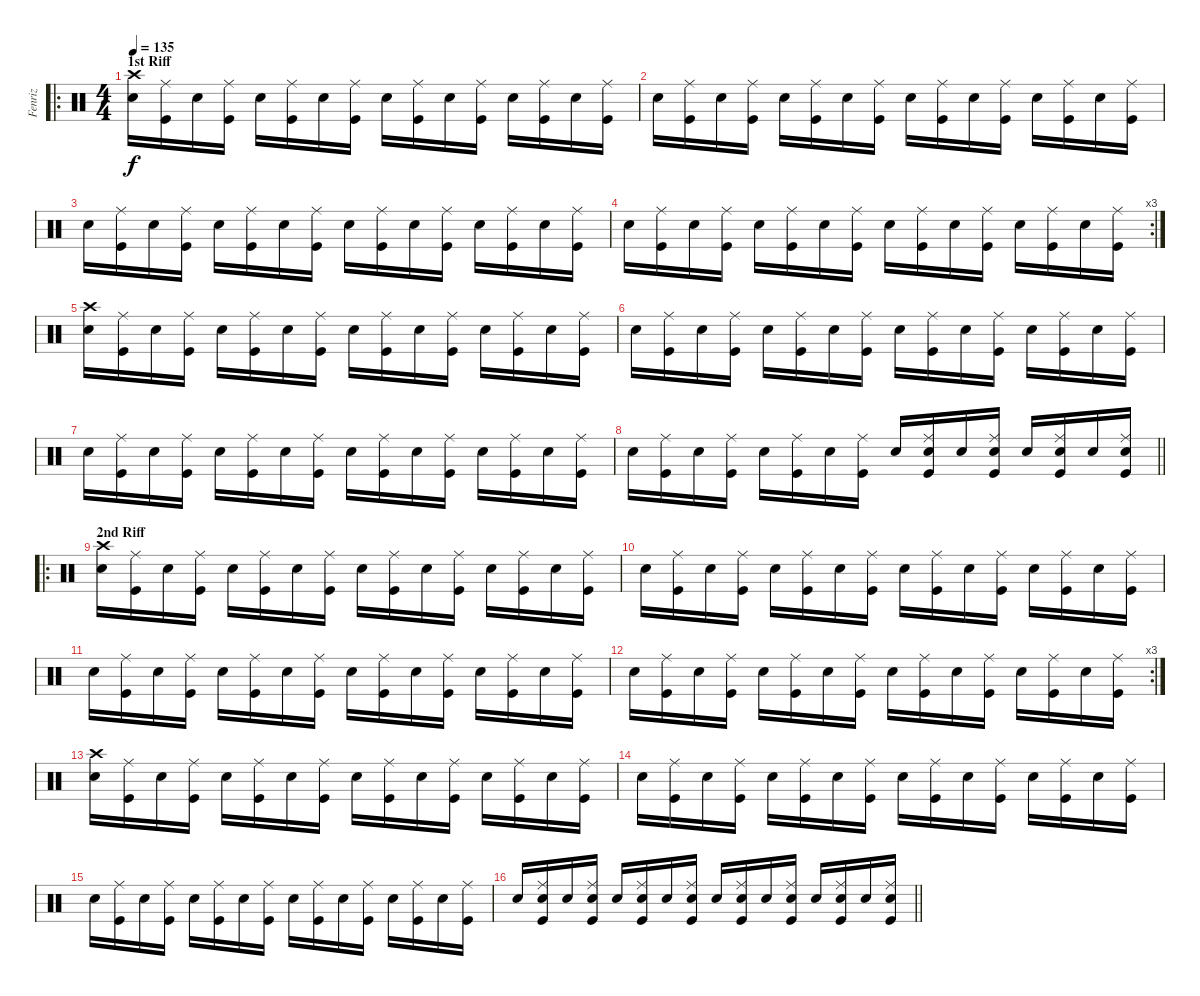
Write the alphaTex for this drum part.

\track ("Fenriz" "Fenriz") {instrument percussion}
\staff {score}
\articulation defaults
\ro
\ts (4 4)
\section ("" "1st Riff")
\tempo 135
\clef neutral
\ks c
("Crash high (hit)" "Snare (hit) 2").16{dy f} ("Ride (middle)" "Kick (hit)").16 "Snare (hit) 2".16 ("Ride (middle)" "Kick (hit)").16 "Snare (hit) 2".16 ("Ride (middle)" "Kick (hit)").16 "Snare (hit) 2".16 ("Ride (middle)" "Kick (hit)").16 "Snare (hit) 2".16 ("Ride (middle)" "Kick (hit)").16 "Snare (hit) 2".16 ("Ride (middle)" "Kick (hit)").16 "Snare (hit) 2".16 ("Ride (middle)" "Kick (hit)").16 "Snare (hit) 2".16 ("Ride (middle)" "Kick (hit)").16 |
"Snare (hit) 2".16 ("Ride (middle)" "Kick (hit)").16 "Snare (hit) 2".16 ("Ride (middle)" "Kick (hit)").16 "Snare (hit) 2".16 ("Ride (middle)" "Kick (hit)").16 "Snare (hit) 2".16 ("Ride (middle)" "Kick (hit)").16 "Snare (hit) 2".16 ("Ride (middle)" "Kick (hit)").16 "Snare (hit) 2".16 ("Ride (middle)" "Kick (hit)").16 "Snare (hit) 2".16 ("Ride (middle)" "Kick (hit)").16 "Snare (hit) 2".16 ("Ride (middle)" "Kick (hit)").16 |
"Snare (hit) 2".16 ("Ride (middle)" "Kick (hit)").16 "Snare (hit) 2".16 ("Ride (middle)" "Kick (hit)").16 "Snare (hit) 2".16 ("Ride (middle)" "Kick (hit)").16 "Snare (hit) 2".16 ("Ride (middle)" "Kick (hit)").16 "Snare (hit) 2".16 ("Ride (middle)" "Kick (hit)").16 "Snare (hit) 2".16 ("Ride (middle)" "Kick (hit)").16 "Snare (hit) 2".16 ("Ride (middle)" "Kick (hit)").16 "Snare (hit) 2".16 ("Ride (middle)" "Kick (hit)").16 |
\rc 3 "Snare (hit) 2".16
("Ride (middle)" "Kick (hit)").16 "Snare (hit) 2".16 ("Ride (middle)" "Kick (hit)").16 "Snare (hit) 2".16 ("Ride (middle)" "Kick (hit)").16 "Snare (hit) 2".16 ("Ride (middle)" "Kick (hit)").16 "Snare (hit) 2".16 ("Ride (middle)" "Kick (hit)").16 "Snare (hit) 2".16 ("Ride (middle)" "Kick (hit)").16 "Snare (hit) 2".16 ("Ride (middle)" "Kick (hit)").16 "Snare (hit) 2".16 ("Ride (middle)" "Kick (hit)").16 |
("Crash high (hit)" "Snare (hit) 2").16 ("Ride (middle)" "Kick (hit)").16 "Snare (hit) 2".16 ("Ride (middle)" "Kick (hit)").16 "Snare (hit) 2".16 ("Ride (middle)" "Kick (hit)").16 "Snare (hit) 2".16 ("Ride (middle)" "Kick (hit)").16 "Snare (hit) 2".16 ("Ride (middle)" "Kick (hit)").16 "Snare (hit) 2".16 ("Ride (middle)" "Kick (hit)").16 "Snare (hit) 2".16 ("Ride (middle)" "Kick (hit)").16 "Snare (hit) 2".16 ("Ride (middle)" "Kick (hit)").16 |
"Snare (hit) 2".16 ("Ride (middle)" "Kick (hit)").16 "Snare (hit) 2".16 ("Ride (middle)" "Kick (hit)").16 "Snare (hit) 2".16 ("Ride (middle)" "Kick (hit)").16 "Snare (hit) 2".16 ("Ride (middle)" "Kick (hit)").16 "Snare (hit) 2".16 ("Ride (middle)" "Kick (hit)").16 "Snare (hit) 2".16 ("Ride (middle)" "Kick (hit)").16 "Snare (hit) 2".16 ("Ride (middle)" "Kick (hit)").16 "Snare (hit) 2".16 ("Ride (middle)" "Kick (hit)").16 |
"Snare (hit) 2".16 ("Ride (middle)" "Kick (hit)").16 "Snare (hit) 2".16 ("Ride (middle)" "Kick (hit)").16 "Snare (hit) 2".16 ("Ride (middle)" "Kick (hit)").16 "Snare (hit) 2".16 ("Ride (middle)" "Kick (hit)").16 "Snare (hit) 2".16 ("Ride (middle)" "Kick (hit)").16 "Snare (hit) 2".16 ("Ride (middle)" "Kick (hit)").16 "Snare (hit) 2".16 ("Ride (middle)" "Kick (hit)").16 "Snare (hit) 2".16 ("Ride (middle)" "Kick (hit)").16 |
\barLineRight lightlight "Snare (hit) 2".16
("Ride (middle)" "Kick (hit)").16 "Snare (hit) 2".16 ("Ride (middle)" "Kick (hit)").16 "Snare (hit) 2".16 ("Ride (middle)" "Kick (hit)").16 "Snare (hit) 2".16 ("Ride (middle)" "Kick (hit)").16 "Snare (hit) 2".16 ("Ride (middle)" "Snare (hit) 2" "Kick (hit)").16 "Snare (hit) 2".16 ("Ride (middle)" "Snare (hit) 2" "Kick (hit)").16 "Snare (hit) 2".16 ("Ride (middle)" "Snare (hit) 2" "Kick (hit)").16 "Snare (hit) 2".16 ("Ride (middle)" "Snare (hit) 2" "Kick (hit)").16 |
\ro
\section ("" "2nd Riff")
("Crash high (hit)" "Snare (hit) 2").16 ("Ride (middle)" "Kick (hit)").16 "Snare (hit) 2".16 ("Ride (middle)" "Kick (hit)").16 "Snare (hit) 2".16 ("Ride (middle)" "Kick (hit)").16 "Snare (hit) 2".16 ("Ride (middle)" "Kick (hit)").16 "Snare (hit) 2".16 ("Ride (middle)" "Kick (hit)").16 "Snare (hit) 2".16 ("Ride (middle)" "Kick (hit)").16 "Snare (hit) 2".16 ("Ride (middle)" "Kick (hit)").16 "Snare (hit) 2".16 ("Ride (middle)" "Kick (hit)").16 |
"Snare (hit) 2".16 ("Ride (middle)" "Kick (hit)").16 "Snare (hit) 2".16 ("Ride (middle)" "Kick (hit)").16 "Snare (hit) 2".16 ("Ride (middle)" "Kick (hit)").16 "Snare (hit) 2".16 ("Ride (middle)" "Kick (hit)").16 "Snare (hit) 2".16 ("Ride (middle)" "Kick (hit)").16 "Snare (hit) 2".16 ("Ride (middle)" "Kick (hit)").16 "Snare (hit) 2".16 ("Ride (middle)" "Kick (hit)").16 "Snare (hit) 2".16 ("Ride (middle)" "Kick (hit)").16 |
"Snare (hit) 2".16 ("Ride (middle)" "Kick (hit)").16 "Snare (hit) 2".16 ("Ride (middle)" "Kick (hit)").16 "Snare (hit) 2".16 ("Ride (middle)" "Kick (hit)").16 "Snare (hit) 2".16 ("Ride (middle)" "Kick (hit)").16 "Snare (hit) 2".16 ("Ride (middle)" "Kick (hit)").16 "Snare (hit) 2".16 ("Ride (middle)" "Kick (hit)").16 "Snare (hit) 2".16 ("Ride (middle)" "Kick (hit)").16 "Snare (hit) 2".16 ("Ride (middle)" "Kick (hit)").16 |
\rc 3 "Snare (hit) 2".16
("Ride (middle)" "Kick (hit)").16 "Snare (hit) 2".16 ("Ride (middle)" "Kick (hit)").16 "Snare (hit) 2".16 ("Ride (middle)" "Kick (hit)").16 "Snare (hit) 2".16 ("Ride (middle)" "Kick (hit)").16 "Snare (hit) 2".16 ("Ride (middle)" "Kick (hit)").16 "Snare (hit) 2".16 ("Ride (middle)" "Kick (hit)").16 "Snare (hit) 2".16 ("Ride (middle)" "Kick (hit)").16 "Snare (hit) 2".16 ("Ride (middle)" "Kick (hit)").16 |
("Crash high (hit)" "Snare (hit) 2").16 ("Ride (middle)" "Kick (hit)").16 "Snare (hit) 2".16 ("Ride (middle)" "Kick (hit)").16 "Snare (hit) 2".16 ("Ride (middle)" "Kick (hit)").16 "Snare (hit) 2".16 ("Ride (middle)" "Kick (hit)").16 "Snare (hit) 2".16 ("Ride (middle)" "Kick (hit)").16 "Snare (hit) 2".16 ("Ride (middle)" "Kick (hit)").16 "Snare (hit) 2".16 ("Ride (middle)" "Kick (hit)").16 "Snare (hit) 2".16 ("Ride (middle)" "Kick (hit)").16 |
"Snare (hit) 2".16 ("Ride (middle)" "Kick (hit)").16 "Snare (hit) 2".16 ("Ride (middle)" "Kick (hit)").16 "Snare (hit) 2".16 ("Ride (middle)" "Kick (hit)").16 "Snare (hit) 2".16 ("Ride (middle)" "Kick (hit)").16 "Snare (hit) 2".16 ("Ride (middle)" "Kick (hit)").16 "Snare (hit) 2".16 ("Ride (middle)" "Kick (hit)").16 "Snare (hit) 2".16 ("Ride (middle)" "Kick (hit)").16 "Snare (hit) 2".16 ("Ride (middle)" "Kick (hit)").16 |
"Snare (hit) 2".16 ("Ride (middle)" "Kick (hit)").16 "Snare (hit) 2".16 ("Ride (middle)" "Kick (hit)").16 "Snare (hit) 2".16 ("Ride (middle)" "Kick (hit)").16 "Snare (hit) 2".16 ("Ride (middle)" "Kick (hit)").16 "Snare (hit) 2".16 ("Ride (middle)" "Kick (hit)").16 "Snare (hit) 2".16 ("Ride (middle)" "Kick (hit)").16 "Snare (hit) 2".16 ("Ride (middle)" "Kick (hit)").16 "Snare (hit) 2".16 ("Ride (middle)" "Kick (hit)").16 |
\barLineRight lightlight "Snare (hit) 2".16
("Ride (middle)" "Snare (hit) 2" "Kick (hit)").16 "Snare (hit) 2".16 ("Ride (middle)" "Snare (hit) 2" "Kick (hit)").16 "Snare (hit) 2".16 ("Ride (middle)" "Snare (hit) 2" "Kick (hit)").16 "Snare (hit) 2".16 ("Ride (middle)" "Snare (hit) 2" "Kick (hit)").16 "Snare (hit) 2".16 ("Ride (middle)" "Snare (hit) 2" "Kick (hit)").16 "Snare (hit) 2".16 ("Ride (middle)" "Snare (hit) 2" "Kick (hit)").16 "Snare (hit) 2".16 ("Ride (middle)" "Snare (hit) 2" "Kick (hit)").16 "Snare (hit) 2".16 ("Ride (middle)" "Snare (hit) 2" "Kick (hit)").16
